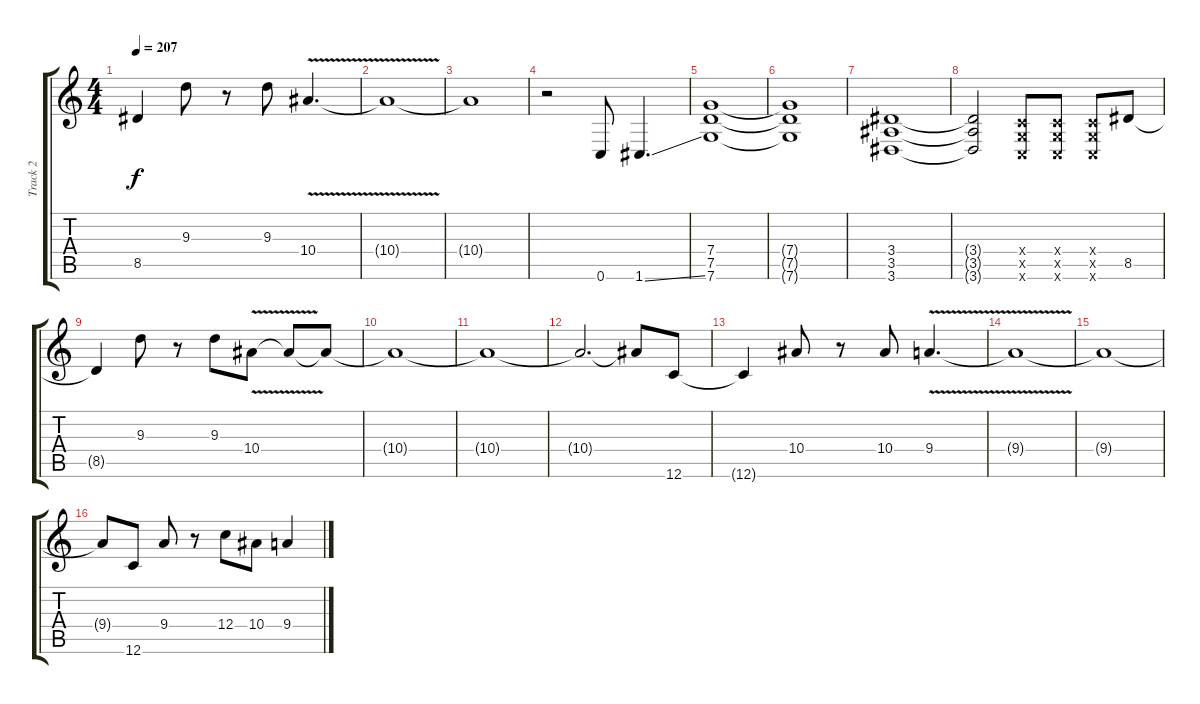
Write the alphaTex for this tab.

\track ("Track 2" "Track 2") {instrument distortionguitar}
\staff {score tabs}
\tuning (D4 A3 F3 C3 G2 C2) {hide}
\ts (4 4)
\tempo 207
\clef g2
\ks c
8.5.4{dy f} 9.3.8 r.8 9.3.8 10.4{v}.4{d} |
10.4{t}.1 |
10.4{t}.1 |
r.2 0.6.8 1.6{ss}.4{d} |
(7.4 7.5 7.6).1 |
(7.4{t} 7.5{t} 7.6{t}).1 |
(3.4 3.5 3.6).1 |
(3.4{t} 3.5{t} 3.6{t}).2 (0.4{x} 0.5{x} 0.6{x}).8 (0.4{x} 0.5{x} 0.6{x}).8 (0.4{x} 0.5{x} 0.6{x}).8 8.5.8 |
8.5{t}.4 9.3.8 r.8 9.3.8 10.4{v}.8 10.4{t}.8 10.4{t}.8 |
10.4{t}.1 |
10.4{t}.1 |
10.4{t}.2{d} 10.4{t}.8 12.6.8 |
12.6{t}.4 10.4.8 r.8 10.4.8 9.4{v}.4{d} |
9.4{t}.1 |
9.4{t}.1 |
9.4{t}.8 12.6.8 9.4.8 r.8 12.4.8 10.4.8 9.4.4
